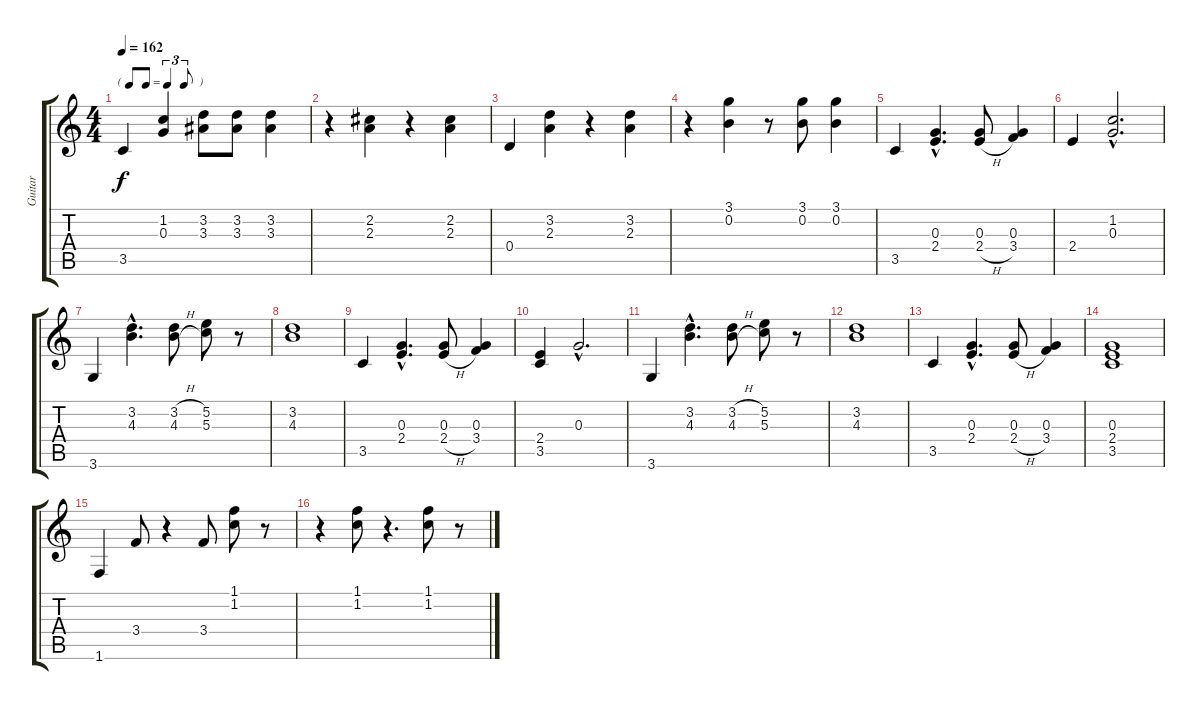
\track ("Guitar" "Guitar") {instrument electricguitarclean}
\staff {score tabs}
\tuning (E4 B3 G3 D3 A2 E2) {hide}
\ts (4 4)
\tf triplet8th
\tempo 162
\clef g2
\ks c
3.5.4{dy f} (1.2 0.3).4 (3.2 3.3).8 (3.2 3.3).8 (3.2 3.3).4 |
r.4 (2.2 2.3).4 r.4 (2.2 2.3).4 |
0.4.4 (3.2 2.3).4 r.4 (3.2 2.3).4 |
r.4 (3.1 0.2).4 r.8 (3.1 0.2).8 (3.1 0.2).4 |
3.5.4 (0.3{hac} 2.4{hac}).4{d} (0.3 2.4{h}).8 (0.3 3.4).4 |
2.4.4 (1.2{hac} 0.3{hac}).2{d} |
3.6.4 (3.2{hac} 4.3{hac}).4{d} (3.2{h} 4.3{h}).8 (5.2 5.3).8 r.8 |
(3.2 4.3).1 |
3.5.4 (0.3{hac} 2.4{hac}).4{d} (0.3 2.4{h}).8 (0.3 3.4).4 |
(2.4 3.5).4 0.3{hac}.2{d} |
3.6.4 (3.2{hac} 4.3{hac}).4{d} (3.2{h} 4.3{h}).8 (5.2 5.3).8 r.8 |
(3.2 4.3).1 |
3.5.4 (0.3{hac} 2.4{hac}).4{d} (0.3 2.4{h}).8 (0.3 3.4).4 |
(0.3 2.4 3.5).1 |
1.6.4 3.4.8 r.4 3.4.8 (1.1 1.2).8 r.8 |
r.4 (1.1 1.2).8 r.4{d} (1.1 1.2).8 r.8
